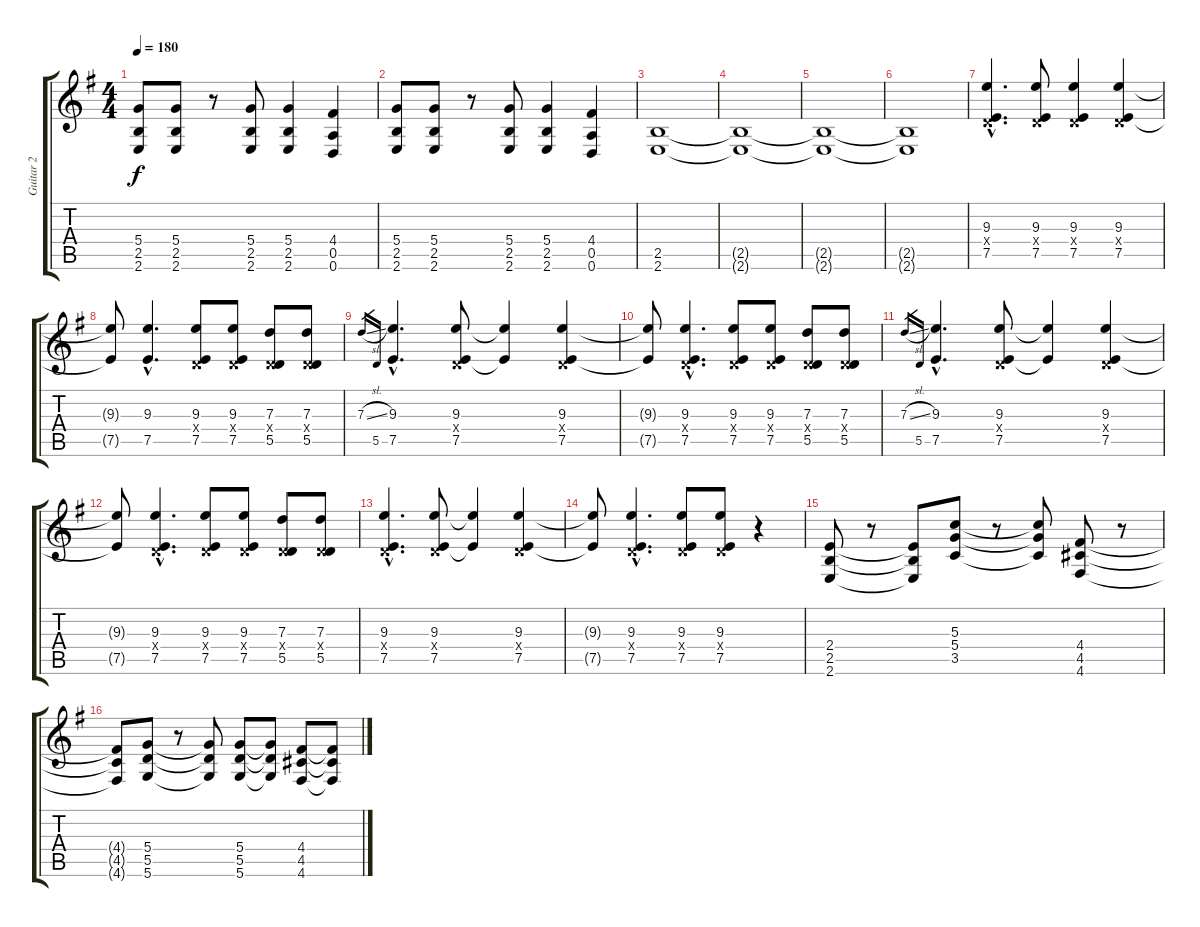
\track ("Guitar 2" "Guitar 2") {instrument distortionguitar}
\staff {score tabs}
\tuning (E4 B3 G3 D3 A2 D2) {hide}
\ts (4 4)
\tempo 180
\clef g2
\ks g
(5.4 2.5 2.6).8{dy f} (5.4 2.5 2.6).8 r.8 (5.4 2.5 2.6).8 (5.4 2.5 2.6).4 (4.4 0.5 0.6).4 |
(5.4 2.5 2.6).8 (5.4 2.5 2.6).8 r.8 (5.4 2.5 2.6).8 (5.4 2.5 2.6).4 (4.4 0.5 0.6).4 |
(2.5 2.6).1 |
(2.5{t} 2.6{t}).1 |
(2.5{t} 2.6{t}).1 |
(2.5{t} 2.6{t}).1 |
(9.3{hac} 0.4{hac x} 7.5{hac}).4{d} (9.3 0.4{x} 7.5).8 (9.3 0.4{x} 7.5).4 (9.3 0.4{x} 7.5).4 |
(9.3{t} 7.5{t}).8 (9.3{hac} 7.5{hac}).4{d} (9.3 0.4{x} 7.5).8 (9.3 0.4{x} 7.5).8 (7.3 0.4{x} 5.5).8 (7.3 0.4{x} 5.5).8 |
7.3{sl}.16{gr} 5.5.16{gr} (9.3{hac} 7.5{hac}).4{d} (9.3 0.4{x} 7.5).8 (9.3{t} 7.5{t}).4 (9.3 0.4{x} 7.5).4 |
(9.3{t} 7.5{t}).8 (9.3{hac} 0.4{hac x} 7.5{hac}).4{d} (9.3 0.4{x} 7.5).8 (9.3 0.4{x} 7.5).8 (7.3 0.4{x} 5.5).8 (7.3 0.4{x} 5.5).8 |
7.3{sl}.16{gr} 5.5.16{gr} (9.3{hac} 7.5{hac}).4{d} (9.3 0.4{x} 7.5).8 (9.3{t} 7.5{t}).4 (9.3 0.4{x} 7.5).4 |
(9.3{t} 7.5{t}).8 (9.3{hac} 0.4{hac x} 7.5{hac}).4{d} (9.3 0.4{x} 7.5).8 (9.3 0.4{x} 7.5).8 (7.3 0.4{x} 5.5).8 (7.3 0.4{x} 5.5).8 |
(9.3{hac} 0.4{hac x} 7.5{hac}).4{d} (9.3 0.4{x} 7.5).8 (9.3{t} 7.5{t}).4 (9.3 0.4{x} 7.5).4 |
(9.3{t} 7.5{t}).8 (9.3{hac} 0.4{hac x} 7.5{hac}).4{d} (9.3 0.4{x} 7.5).8 (9.3 0.4{x} 7.5).8 r.4 |
(2.4 2.5 2.6).8 r.8 (2.4{t} 2.5{t} 2.6{t}).8 (5.3 5.4 3.5).8 r.8 (5.3{t} 5.4{t} 3.5{t}).8 (4.4 4.5 4.6).8 r.8 |
(4.4{t} 4.5{t} 4.6{t}).8 (5.4 5.5 5.6).8 r.8 (5.4{t} 5.5{t} 5.6{t}).8 (5.4 5.5 5.6).8 (5.4{t} 5.5{t} 5.6{t}).8 (4.4 4.5 4.6).8 (4.4{t} 4.5{t} 4.6{t}).8
